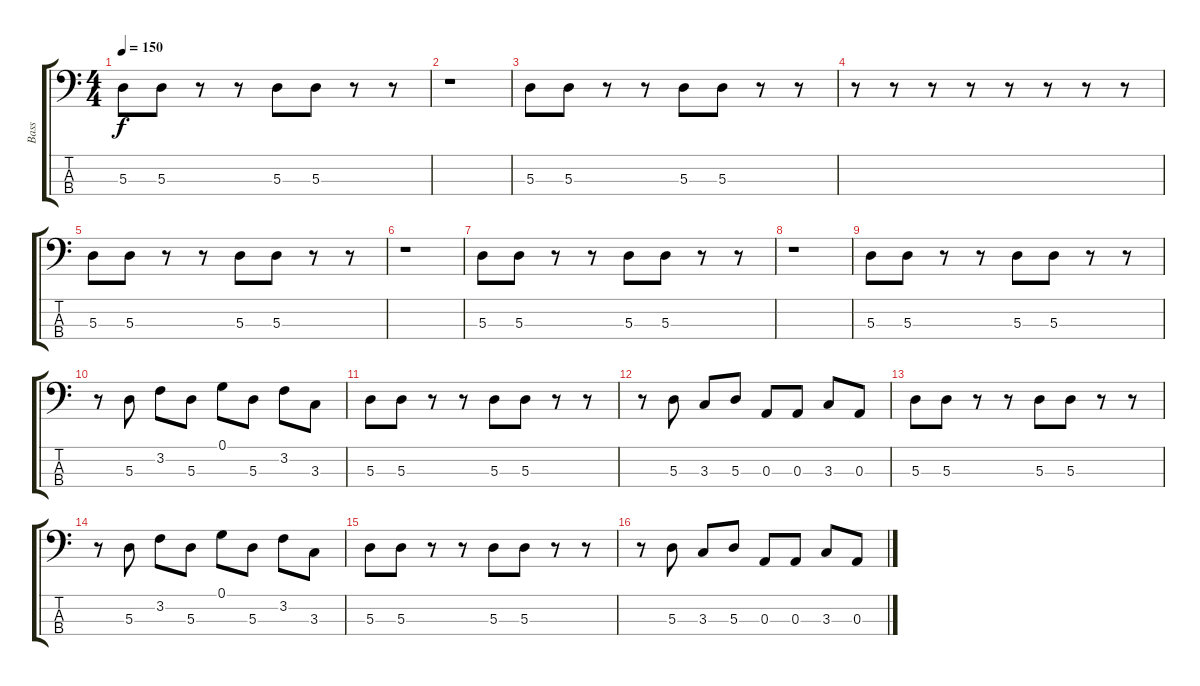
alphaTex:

\track ("Bass" "Bass") {instrument electricbasspick}
\staff {score tabs}
\tuning (G2 D2 A1 E1) {hide}
\ts (4 4)
\tempo 150
\clef f4
\ks c
5.3.8{dy f} 5.3.8 r.8 r.8 5.3.8 5.3.8 r.8 r.8 |
r.1 |
5.3.8 5.3.8 r.8 r.8 5.3.8 5.3.8 r.8 r.8 |
r.8 r.8 r.8 r.8 r.8 r.8 r.8 r.8 |
5.3.8 5.3.8 r.8 r.8 5.3.8 5.3.8 r.8 r.8 |
r.1 |
5.3.8 5.3.8 r.8 r.8 5.3.8 5.3.8 r.8 r.8 |
r.1 |
5.3.8 5.3.8 r.8 r.8 5.3.8 5.3.8 r.8 r.8 |
r.8 5.3.8 3.2.8 5.3.8 0.1.8 5.3.8 3.2.8 3.3.8 |
5.3.8 5.3.8 r.8 r.8 5.3.8 5.3.8 r.8 r.8 |
r.8 5.3.8 3.3.8 5.3.8 0.3.8 0.3.8 3.3.8 0.3.8 |
5.3.8 5.3.8 r.8 r.8 5.3.8 5.3.8 r.8 r.8 |
r.8 5.3.8 3.2.8 5.3.8 0.1.8 5.3.8 3.2.8 3.3.8 |
5.3.8 5.3.8 r.8 r.8 5.3.8 5.3.8 r.8 r.8 |
r.8 5.3.8 3.3.8 5.3.8 0.3.8 0.3.8 3.3.8 0.3.8
